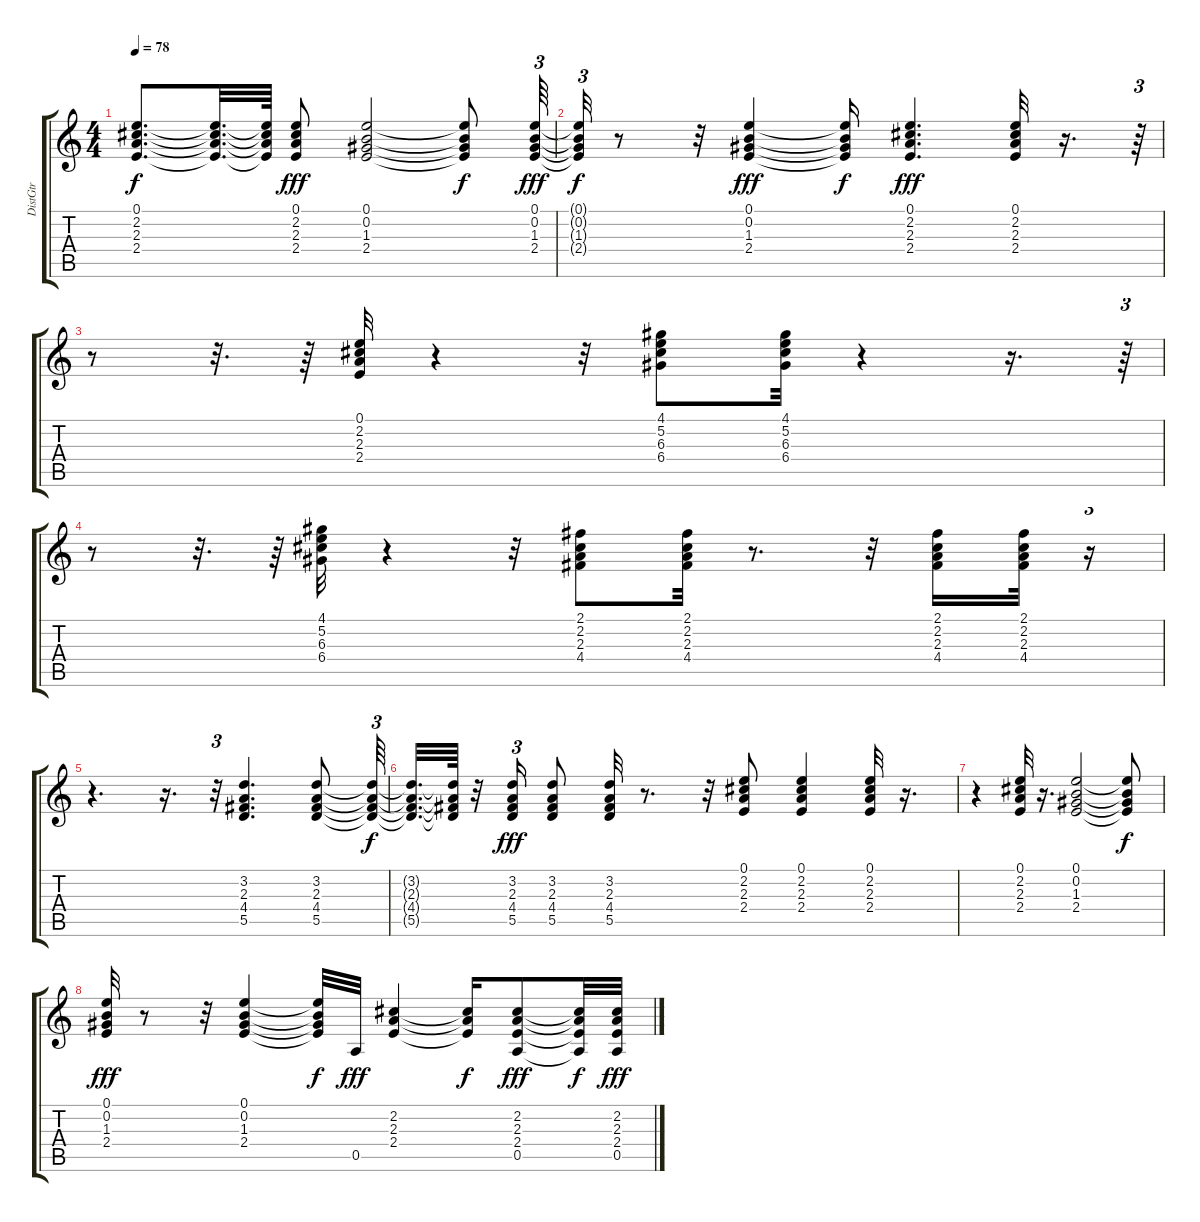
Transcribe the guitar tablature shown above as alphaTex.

\track ("DistGtr" "DistGtr") {instrument distortionguitar}
\staff {score tabs}
\tuning (E4 B3 G3 D3 A2 E2) {hide}
\ts (4 4)
\tempo 78
\clef g2
\ks c
(0.1{t} 2.2{t} 2.3{t} 2.4{t}).8{d dy f} (0.1{t} 2.2{t} 2.3{t} 2.4{t}).32{d} (0.1{t} 2.2{t} 2.3{t} 2.4{t}).64 (0.1 2.2 2.3 2.4).8{dy fff} (0.1 0.2 1.3 2.4).2 (0.1{t} 0.2{t} 1.3{t} 2.4{t}).8{dy f} (0.1 0.2 1.3 2.4).64{tu (3 2) dy fff} |
(0.1{t} 0.2{t} 1.3{t} 2.4{t}).32{tu (3 2) dy f} r.8 r.32 (0.1 0.2 1.3 2.4).4{dy fff} (0.1{t} 0.2{t} 1.3{t} 2.4{t}).16{dy f} (0.1 2.2 2.3 2.4).4{d dy fff} (0.1 2.2 2.3 2.4).32 r.16{d} r.64{tu (3 2)} |
r.8 r.32{d} r.64 (0.1 2.2 2.3 2.4).32 r.4 r.32 (4.1 5.2 6.3 6.4).8 (4.1 5.2 6.3 6.4).32 r.4 r.16{d} r.64{tu (3 2)} |
r.8 r.32{d} r.64 (4.1 5.2 6.3 6.4).32 r.4 r.32 (2.1 2.2 2.3 4.4).8 (2.1 2.2 2.3 4.4).32 r.8{d} r.32 (2.1 2.2 2.3 4.4).16 (2.1 2.2 2.3 4.4).32 r.16{tu (3 2)} |
r.4{d} r.16{d} r.32{tu (3 2)} (3.2 2.3 4.4 5.5).4{d} (3.2 2.3 4.4 5.5).8 (3.2{t} 2.3{t} 4.4{t} 5.5{t}).64{tu (3 2) dy f} |
(3.2{t} 2.3{t} 4.4{t} 5.5{t}).32{d} (3.2{t} 2.3{t} 4.4{t} 5.5{t}).64 r.32 (3.2 2.3 4.4 5.5).16{tu (3 2) dy fff} (3.2 2.3 4.4 5.5).8 (3.2 2.3 4.4 5.5).32 r.8{d} r.32 (0.1 2.2 2.3 2.4).8 (0.1 2.2 2.3 2.4).4 (0.1 2.2 2.3 2.4).32 r.16{d} |
r.4 (0.1 2.2 2.3 2.4).32 r.16{d} (0.1 0.2 1.3 2.4).2 (0.1{t} 0.2{t} 1.3{t} 2.4{t}).8{dy f} |
(0.1 0.2 1.3 2.4).32{dy fff} r.8 r.32 (0.1 0.2 1.3 2.4).4 (0.1{t} 0.2{t} 1.3{t} 2.4{t}).32{dy f} 0.5.32{dy fff volume 10} (2.2 2.3 2.4).4 (2.2{t} 2.3{t} 2.4{t}).16{dy f} (2.2 2.3 2.4 0.5).8{dy fff} (2.2{t} 2.3{t} 2.4{t} 0.5{t}).32{dy f} (2.2 2.3 2.4 0.5).32{dy fff}
